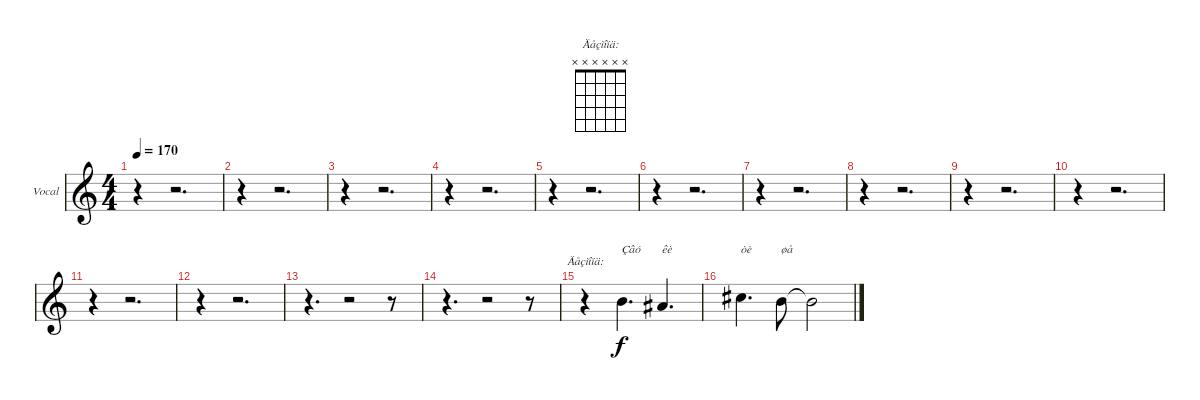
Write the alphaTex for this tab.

\bracketExtendMode groupsimilarinstruments
\firstSystemTrackNameOrientation horizontal
\otherSystemsTrackNameOrientation horizontal
\track ("Вокал" "Vocal") {instrument bassoon}
\staff {score}
\tuning (Eb4 Bb3 Gb3 Db3 Ab2 Eb2)
\displaytranspose 12
\chord ("Äåçìîíä:" x x x x x x)
\ts (4 4)
\tempo 170
\clef g2
\ks c
r.4{dy f} r.2{d} |
r.4 r.2{d} |
r.4 r.2{d} |
r.4 r.2{d} |
r.4 r.2{d} |
r.4 r.2{d} |
r.4 r.2{d} |
r.4 r.2{d} |
r.4 r.2{d} |
r.4 r.2{d} |
r.4 r.2{d} |
r.4 r.2{d} |
r.4{d} r.2 r.8 |
r.4{d} r.2 r.8 |
r.4{ch "Äåçìîíä:"} 1.2.4{d txt "Çâó"} 0.2.4{d txt "êè"} |
3.2.4{d txt "òè"} 1.2.8{txt "øå"} 1.2{t}.2
